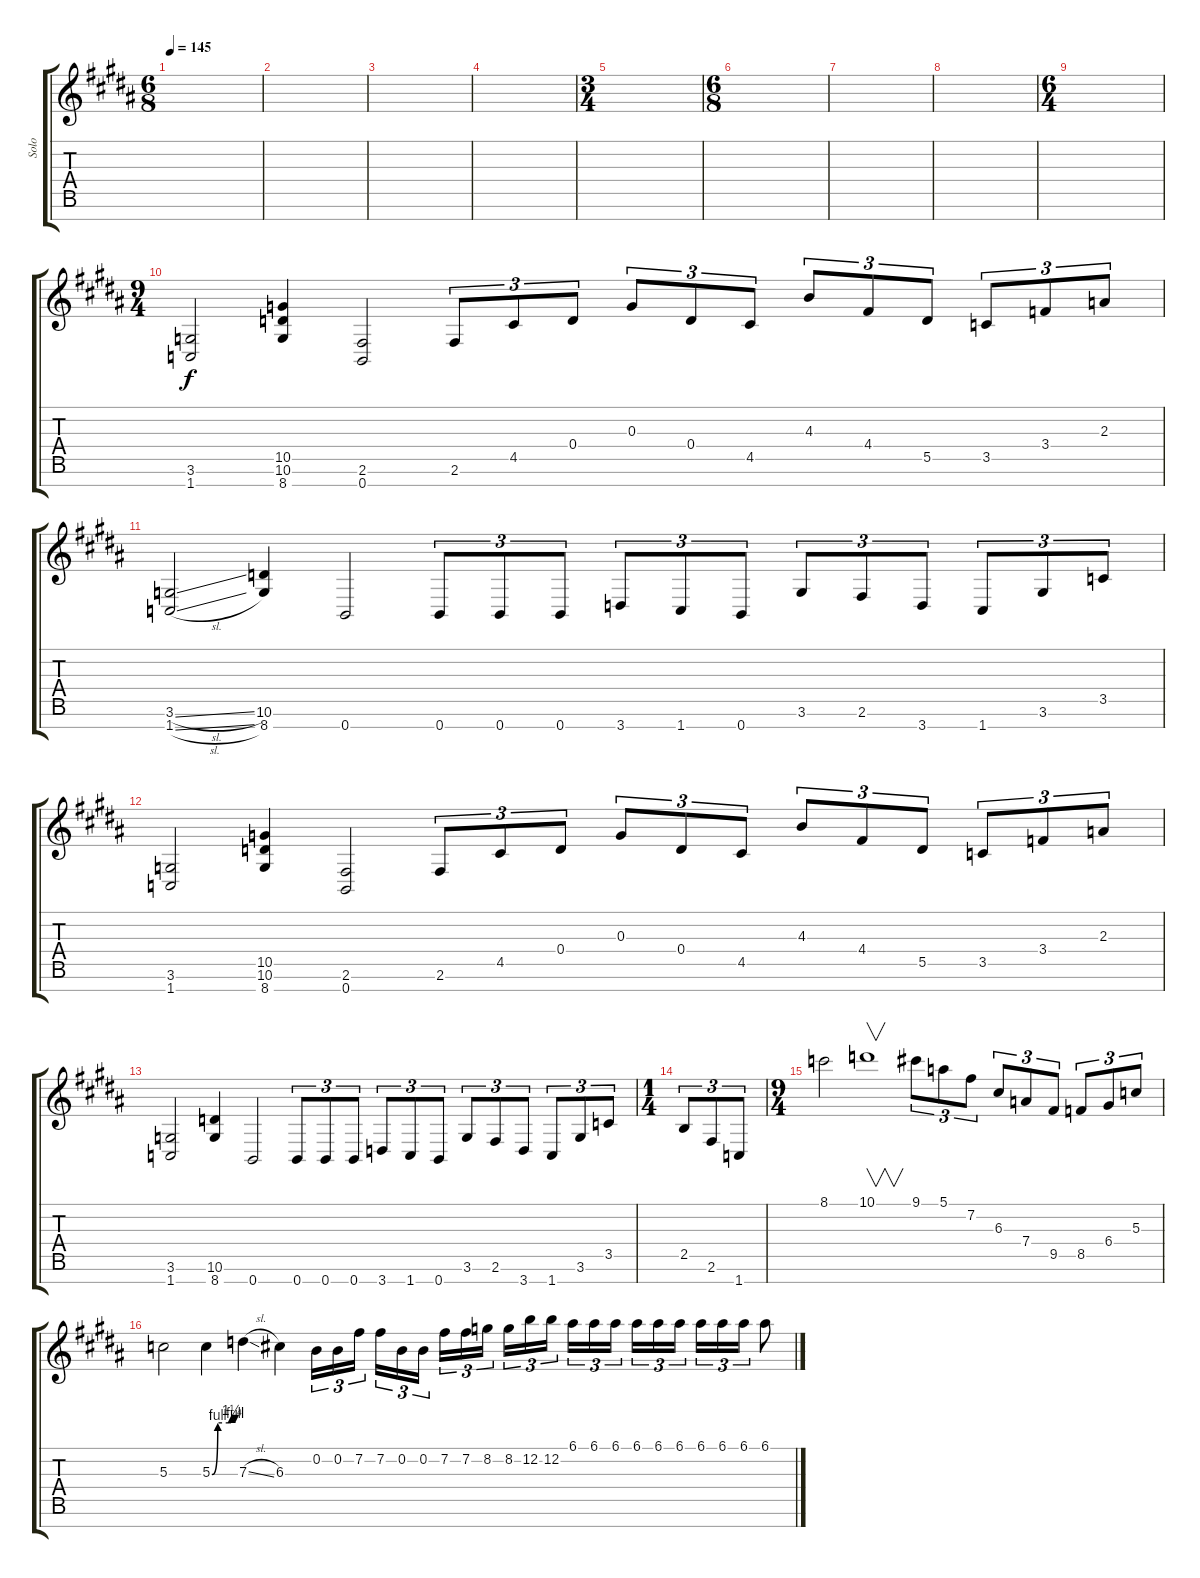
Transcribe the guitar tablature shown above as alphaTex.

\track ("Solo" "Solo") {instrument distortionguitar}
\staff {score tabs}
\tuning (E4 B3 G3 D3 A2 E2 B1) {hide}
\ts (6 8)
\tempo 145
\clef g2
\ks g#minor
|
|
|
|
\ts (3 4)
|
\ts (6 8)
|
|
|
\ts (6 4)
|
\ts (9 4)
(3.6 1.7).2 (10.5 10.6 8.7).4 (2.6 0.7).2 2.6.8{tu (3 2)} 4.5.8{tu (3 2)} 0.4.8{tu (3 2)} 0.3.8{tu (3 2)} 0.4.8{tu (3 2)} 4.5.8{tu (3 2)} 4.3.8{tu (3 2)} 4.4.8{tu (3 2)} 5.5.8{tu (3 2)} 3.5.8{tu (3 2)} 3.4.8{tu (3 2)} 2.3.8{tu (3 2)} |
(3.6{sl} 1.7{sl}).2 (10.6 8.7).4 0.7.2 0.7.8{tu (3 2)} 0.7.8{tu (3 2)} 0.7.8{tu (3 2)} 3.7.8{tu (3 2)} 1.7.8{tu (3 2)} 0.7.8{tu (3 2)} 3.6.8{tu (3 2)} 2.6.8{tu (3 2)} 3.7.8{tu (3 2)} 1.7.8{tu (3 2)} 3.6.8{tu (3 2)} 3.5.8{tu (3 2)} |
(3.6 1.7).2 (10.5 10.6 8.7).4 (2.6 0.7).2 2.6.8{tu (3 2)} 4.5.8{tu (3 2)} 0.4.8{tu (3 2)} 0.3.8{tu (3 2)} 0.4.8{tu (3 2)} 4.5.8{tu (3 2)} 4.3.8{tu (3 2)} 4.4.8{tu (3 2)} 5.5.8{tu (3 2)} 3.5.8{tu (3 2)} 3.4.8{tu (3 2)} 2.3.8{tu (3 2)} |
(3.6 1.7).2 (10.6 8.7).4 0.7.2 0.7.8{tu (3 2)} 0.7.8{tu (3 2)} 0.7.8{tu (3 2)} 3.7.8{tu (3 2)} 1.7.8{tu (3 2)} 0.7.8{tu (3 2)} 3.6.8{tu (3 2)} 2.6.8{tu (3 2)} 3.7.8{tu (3 2)} 1.7.8{tu (3 2)} 3.6.8{tu (3 2)} 3.5.8{tu (3 2)} |
\ts (1 4)
2.5.8{tu (3 2)} 2.6.8{tu (3 2)} 1.7.8{tu (3 2)} |
\ts (9 4)
8.1.2 10.1.1{v} 9.1.8{tu (3 2)} 5.1.8{tu (3 2)} 7.2.8{tu (3 2)} 6.3.8{tu (3 2)} 7.4.8{tu (3 2)} 9.5.8{tu (3 2)} 8.5.8{tu (3 2)} 6.4.8{tu (3 2)} 5.3.8{tu (3 2)} |
5.3.2 5.3{be (custom 0 0 15 4 45 4 51 5 60 4)}.4 7.3{sl}.4 6.3.4 0.2.16{tu (3 2)} 0.2.16{tu (3 2)} 7.2.16{tu (3 2) beam splitsecondary} 7.2.16{tu (3 2)} 0.2.16{tu (3 2)} 0.2.16{tu (3 2)} 7.2.16{tu (3 2)} 7.2.16{tu (3 2)} 8.2.16{tu (3 2) beam splitsecondary} 8.2.16{tu (3 2)} 12.2.16{tu (3 2)} 12.2.16{tu (3 2) beam splitsecondary} 6.1.16{tu (3 2)} 6.1.16{tu (3 2)} 6.1.16{tu (3 2) beam splitsecondary} 6.1.16{tu (3 2)} 6.1.16{tu (3 2)} 6.1.16{tu (3 2) beam splitsecondary} 6.1.16{tu (3 2)} 6.1.16{tu (3 2)} 6.1.16{tu (3 2)} 6.1.8
